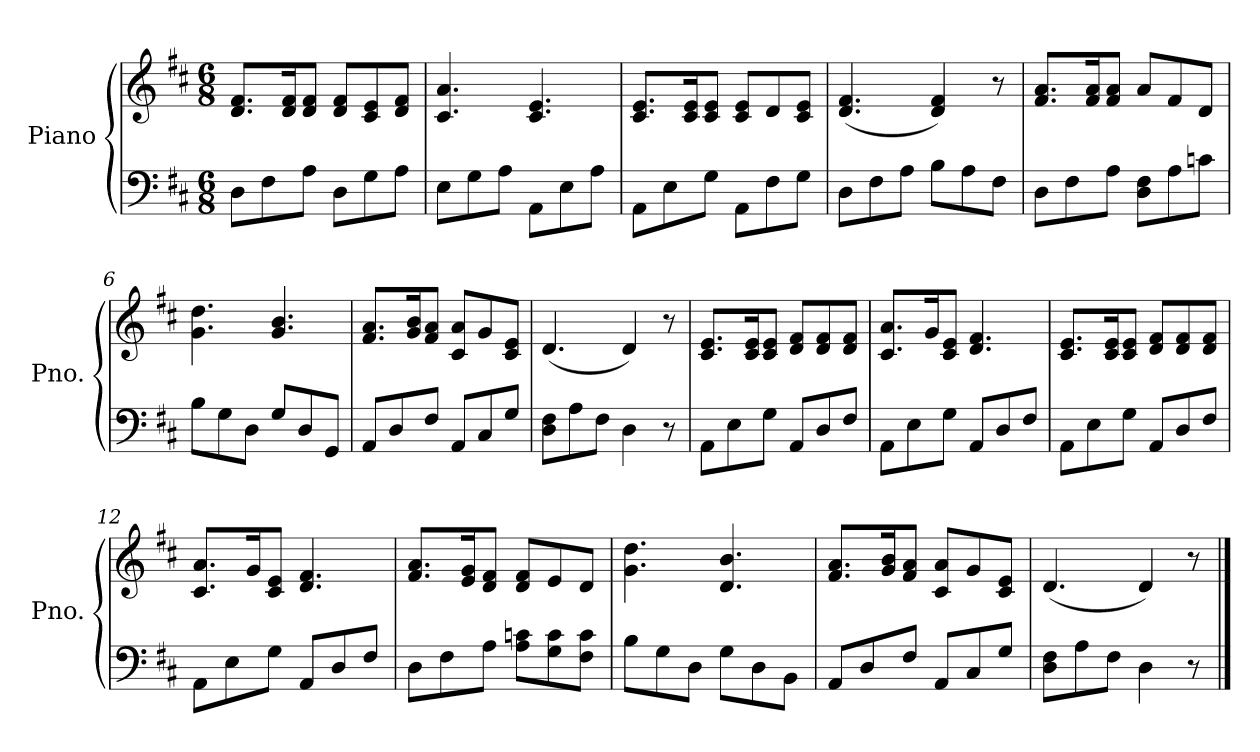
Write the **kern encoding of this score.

**kern	**kern
*part1	*part1
*staff2	*staff1
*I"Piano	*
*I'Pno.	*
*clefF4	*clefG2
*k[f#c#]	*k[f#c#]
*M6/8	*M6/8
=1	=1
8D\L	8.d/ 8.f#/L
8F#\	.
.	16d/ 16f#/K
8A\J	8d/ 8f#/J
8D\L	8d/ 8f#/L
8G\	8c#/ 8e/
8A\J	8d/ 8f#/J
=2	=2
8E\L	4.c#/ 4.a/
8G\	.
8A\J	.
8AA\L	4.c#/ 4.e/
8E\	.
8A\J	.
=3	=3
8AA\L	8.c#/ 8.e/L
8E\	.
.	16c#/ 16e/K
8G\J	8c#/ 8e/J
8AA\L	8c#/ 8e/L
8F#\	8d/
8G\J	8c#/ 8e/J
=4	=4
8D\L	(<4.d/ 4.f#/
8F#\	.
8A\J	.
8B\L	4d/ 4f#/)
8A\	.
8F#\J	8r
=5	=5
8D\L	8.f#/ 8.a/L
8F#\	.
.	16f#/ 16a/K
8A\J	8f#/ 8a/J
8D\ 8F#\L	8a/L
8A\	8f#/
8cn\J	8d/J
=6	=6
8B\L	4.g\ 4.dd\
8G\	.
8D\J	.
8G/L	4.g/ 4.b/
8D/	.
8GG/J	.
!!LO:LB:g=z
=7	=7
8AA/L	8.f#/ 8.a/L
8D/	.
.	16g/ 16b/K
8F#/J	8f#/ 8a/J
8AA/L	8c#/ 8a/L
8C#/	8g/
8G/J	8c#/ 8e/J
=8	=8
8D\ 8F#\L	(<4.d/
8A\	.
8F#\J	.
4D\	4d/)
8r	8r
=9	=9
8AA\L	8.c#/ 8.e/L
8E\	.
.	16c#/ 16e/K
8G\J	8c#/ 8e/J
8AA/L	8d/ 8f#/L
8D/	8d/ 8f#/
8F#/J	8d/ 8f#/J
=10	=10
8AA\L	8.c#/ 8.a/L
8E\	.
.	16g/K
8G\J	8c#/ 8e/J
8AA/L	4.d/ 4.f#/
8D/	.
8F#/J	.
=11	=11
8AA\L	8.c#/ 8.e/L
8E\	.
.	16c#/ 16e/K
8G\J	8c#/ 8e/J
8AA/L	8d/ 8f#/L
8D/	8d/ 8f#/
8F#/J	8d/ 8f#/J
=12	=12
8AA\L	8.c#/ 8.a/L
8E\	.
.	16g/K
8G\J	8c#/ 8e/J
8AA/L	4.d/ 4.f#/
8D/	.
8F#/J	.
!!LO:LB:g=z
=13	=13
8D\L	8.f#/ 8.a/L
8F#\	.
.	16e/ 16g/K
8A\J	8d/ 8f#/J
8A\ 8cn\L	8d/ 8f#/L
8G\ 8c\	8e/
8F#\ 8c\J	8d/J
=14	=14
8B\L	4.g\ 4.dd\
8G\	.
8D\J	.
8G\L	4.d/ 4.b/
8D\	.
8BB\J	.
=15	=15
8AA/L	8.f#/ 8.a/L
8D/	.
.	16g/ 16b/K
8F#/J	8f#/ 8a/J
8AA/L	8c#/ 8a/L
8C#/	8g/
8G/J	8c#/ 8e/J
=16	=16
8D\ 8F#\L	(<4.d/
8A\	.
8F#\J	.
4D\	4d/)
8r	8r
==	==
*-	*-
